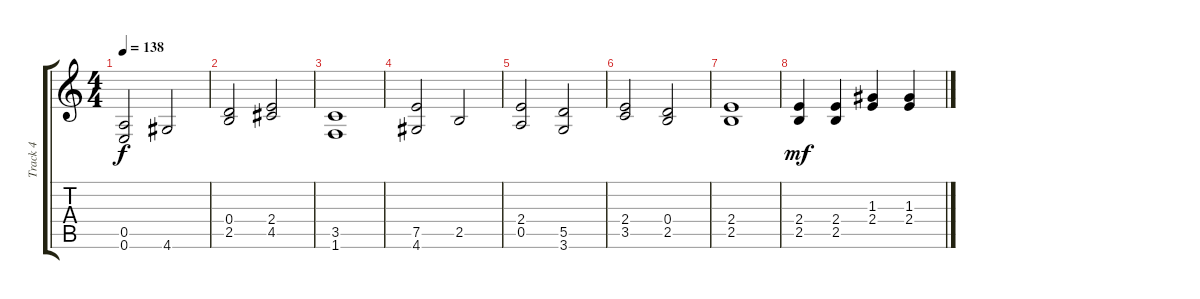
\track ("Track 4" "Track 4") {instrument distortionguitar}
\staff {score tabs}
\tuning (E4 B3 G3 D3 A2 E2) {hide}
\ts (4 4)
\tempo 138
\clef g2
\ks c
(0.5 0.6).2{dy f} 4.6.2 |
(0.4 2.5).2 (2.4 4.5).2 |
(3.5 1.6).1 |
(7.5 4.6).2 2.5.2 |
(2.4 0.5).2 (5.5 3.6).2 |
(2.4 3.5).2 (0.4 2.5).2 |
(2.4 2.5).1 |
(2.4 2.5).4{dy mf} (2.4 2.5).4 (1.3 2.4).4 (1.3 2.4).4
